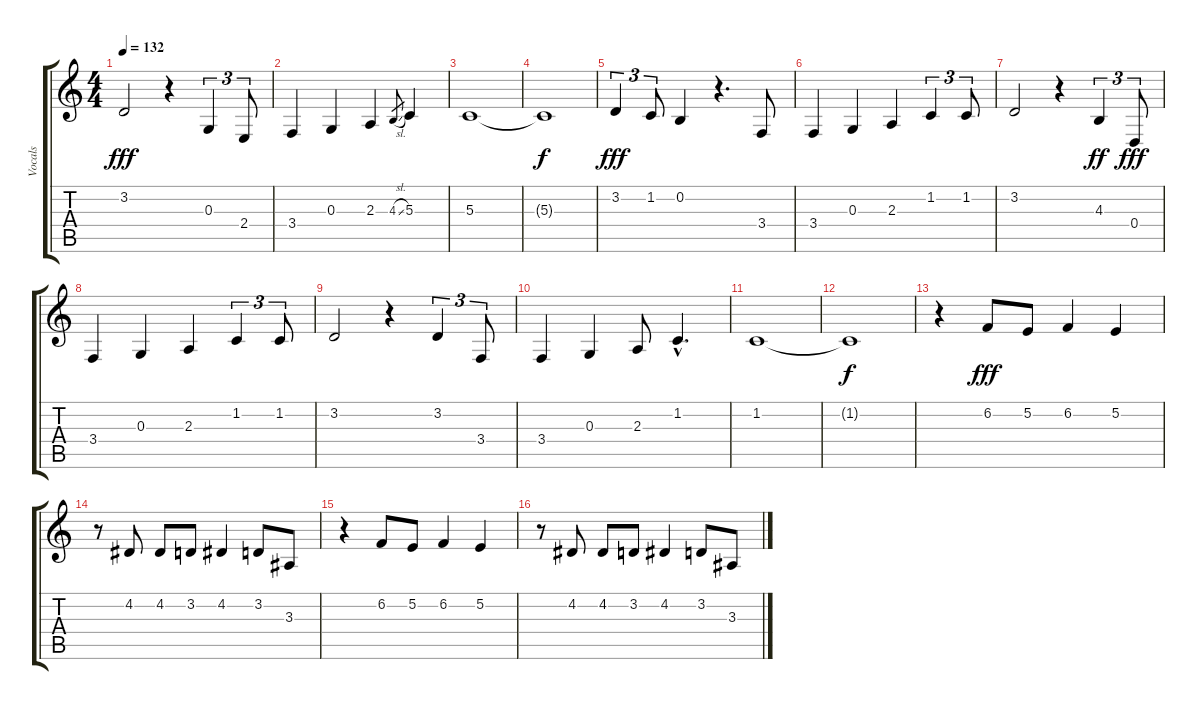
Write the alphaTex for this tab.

\track ("Vocals" "Vocals") {instrument altosax}
\staff {score tabs}
\tuning (E4 B3 G3 D3 A2 E2) {hide}
\ts (4 4)
\tempo 132
\clef g2
\ks c
3.2.2{dy fff} r.4 0.3.4{tu (3 2)} 2.4.8{tu (3 2)} |
3.4.4 0.3.4 2.3.4 4.3{sl}.8{gr} 5.3.4 |
5.3.1 |
5.3{t}.1{dy f} |
3.2.4{tu (3 2) dy fff} 1.2.8{tu (3 2)} 0.2.4 r.4{d} 3.4.8 |
3.4.4 0.3.4 2.3.4 1.2.4{tu (3 2)} 1.2.8{tu (3 2)} |
3.2.2 r.4 4.3.4{tu (3 2) dy ff} 0.4.8{tu (3 2) dy fff} |
3.4.4 0.3.4 2.3.4 1.2.4{tu (3 2)} 1.2.8{tu (3 2)} |
3.2.2 r.4 3.2.4{tu (3 2)} 3.4.8{tu (3 2)} |
3.4.4 0.3.4 2.3.8 1.2{hac}.4{d} |
1.2.1 |
1.2{t}.1{dy f} |
r.4 6.2.8{dy fff} 5.2.8 6.2.4 5.2.4 |
r.8 4.2.8 4.2.8 3.2.8 4.2.4 3.2.8 3.3.8 |
r.4 6.2.8 5.2.8 6.2.4 5.2.4 |
r.8 4.2.8 4.2.8 3.2.8 4.2.4 3.2.8 3.3.8
